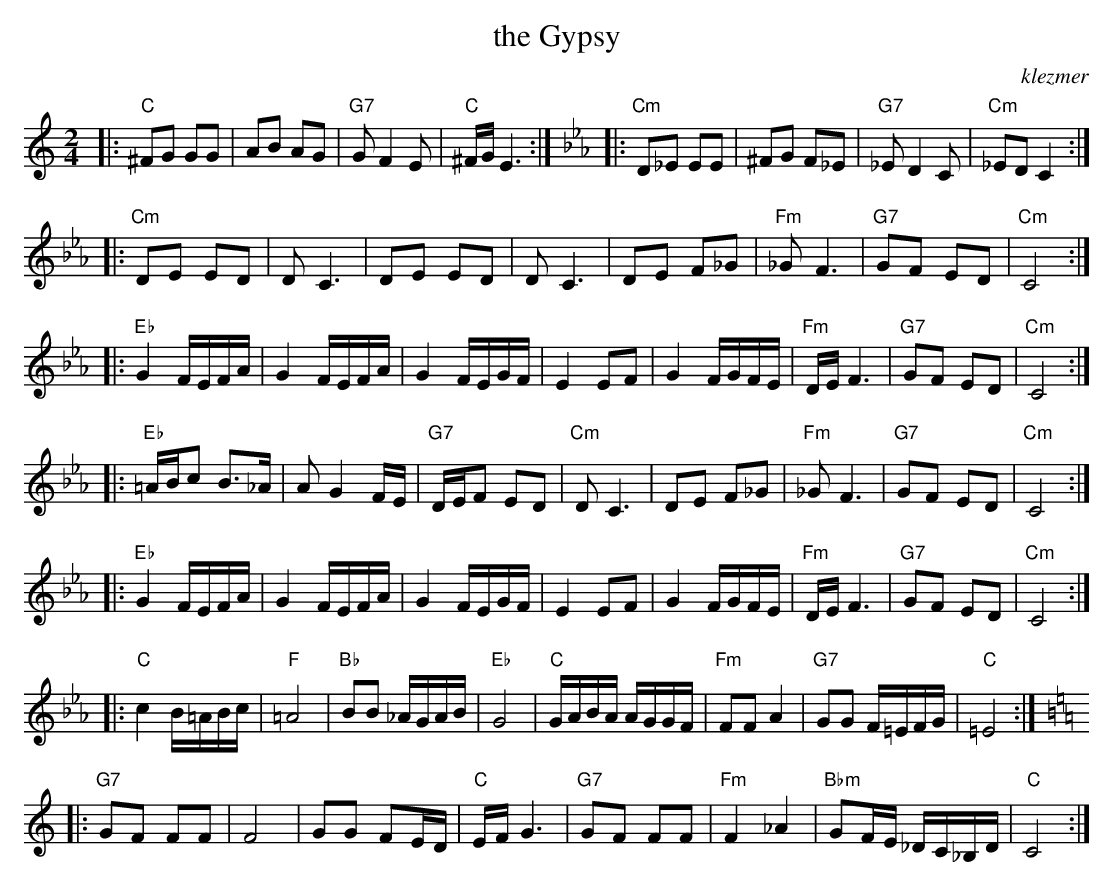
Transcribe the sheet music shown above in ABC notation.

X:1
T: the Gypsy
O:klezmer
M: 2/4
L: 1/16
K: C
|: "C"^F2G2 G2G2 | A2B2 A2G2 | "G7"G2 F4 E2 | "C"^FG E6 :| \
K: Cm
|: "Cm"D2_E2 E2E2 | ^F2G2 F2_E2 | "G7"_E2 D4 C2 | "Cm"_E2D2 C4 :|
|: "Cm"D2E2 E2D2 | D2 C6 | D2E2 E2D2 | D2 C6 \
| D2E2 F2_G2 | "Fm"_G2 F6 | "G7"G2F2 E2D2 | "Cm"C8 :|
|: "Eb"G4 FEFA | G4 FEFA | G4 FEGF | E4 E2F2 \
| G4 FGFE | "Fm"DE F6 | "G7"G2F2 E2D2 | "Cm"C8 :|
|: "Eb"=ABc2 B3_A | A2 G4 FE | "G7"DEF2 E2D2 | "Cm"D2 C6 \
| D2E2 F2_G2 | "Fm"_G2 F6 | "G7"G2F2 E2D2 | "Cm"C8 :|
|: "Eb"G4 FEFA | G4 FEFA | G4 FEGF | E4 E2F2 \
| G4 FGFE | "Fm"DE F6 | "G7"G2F2 E2D2 | "Cm"C8 :|
|: "C"c4 B=ABc | "F"=A8 | "Bb"B2B2 _AGAB | "Eb"G8 \
| "C"GABA AGGF | "Fm"F2F2 A4 | "G7"G2G2 F=EFG | "C"=E8 :|
K: C
|: "G7"G2F2 F2F2 | F8 | G2G2 F2ED | "C"EF G6 \
| "G7"G2F2 F2F2 | "Fm"F4 _A4 | "Bbm"G2FE _DC_B,D | "C"C8 :|
